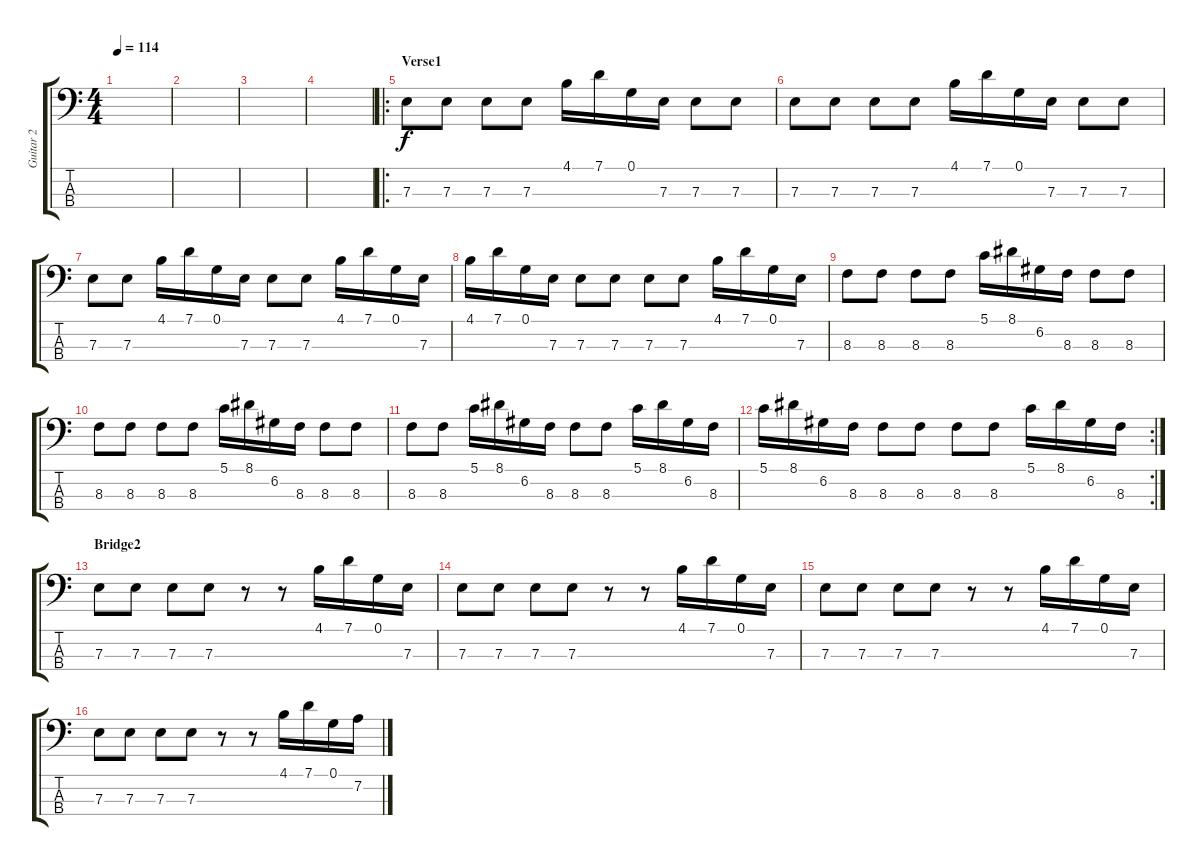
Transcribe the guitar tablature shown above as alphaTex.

\track ("Guitar 2" "Guitar 2") {instrument synthbass1}
\staff {score tabs}
\tuning (G2 D2 A1 E1) {hide}
\ts (4 4)
\tempo 114
\clef f4
\ks c
|
|
|
|
\ro
\section ("" "Verse1")
7.3.8 7.3.8 7.3.8 7.3.8 4.1.16 7.1.16 0.1.16 7.3.16 7.3.8 7.3.8 |
7.3.8 7.3.8 7.3.8 7.3.8 4.1.16 7.1.16 0.1.16 7.3.16 7.3.8 7.3.8 |
7.3.8 7.3.8 4.1.16 7.1.16 0.1.16 7.3.16 7.3.8 7.3.8 4.1.16 7.1.16 0.1.16 7.3.16 |
4.1.16 7.1.16 0.1.16 7.3.16 7.3.8 7.3.8 7.3.8 7.3.8 4.1.16 7.1.16 0.1.16 7.3.16 |
8.3.8 8.3.8 8.3.8 8.3.8 5.1.16 8.1.16 6.2.16 8.3.16 8.3.8 8.3.8 |
8.3.8 8.3.8 8.3.8 8.3.8 5.1.16 8.1.16 6.2.16 8.3.16 8.3.8 8.3.8 |
8.3.8 8.3.8 5.1.16 8.1.16 6.2.16 8.3.16 8.3.8 8.3.8 5.1.16 8.1.16 6.2.16 8.3.16 |
\rc 2
5.1.16 8.1.16 6.2.16 8.3.16 8.3.8 8.3.8 8.3.8 8.3.8 5.1.16 8.1.16 6.2.16 8.3.16 |
\section ("" "Bridge2")
7.3.8 7.3.8 7.3.8 7.3.8 r.8 r.8 4.1.16 7.1.16 0.1.16 7.3.16 |
7.3.8 7.3.8 7.3.8 7.3.8 r.8 r.8 4.1.16 7.1.16 0.1.16 7.3.16 |
7.3.8 7.3.8 7.3.8 7.3.8 r.8 r.8 4.1.16 7.1.16 0.1.16 7.3.16 |
7.3.8 7.3.8 7.3.8 7.3.8 r.8 r.8 4.1.16 7.1.16 0.1.16 7.2.16
